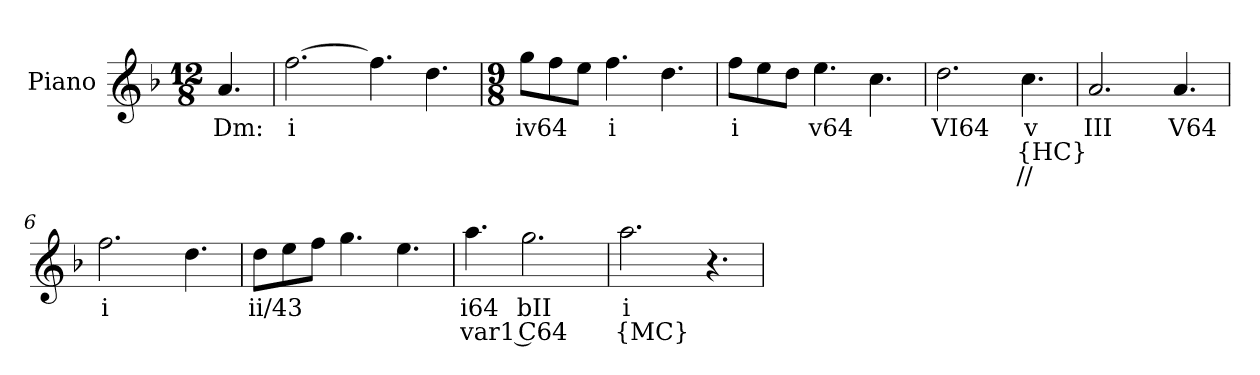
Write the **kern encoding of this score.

**kern	**text	**text	**text
*part1	*part1	*part1	*part1
*staff1	*staff1	*staff1	*staff1
*I"Piano	*	*	*
*I'Pno.	*	*	*
!!LO:PB:g=z
*clefG2	*	*	*
*k[b-]	*	*	*
*d:	*	*	*
*M12/8	*	*	*
*MM113	*	*	*
=	=	=	=
!	!LO:LY:b:color=#000000	!	!
4.ai/	Dm:	.	.
=1	=1	=1	=1
!	!LO:LY:b:color=#000000	!	!
[>2.ffi\	i	.	.
4.ffi\]	.	.	.
4.ddi\	.	.	.
=2	=2	=2	=2
*M9/8	*	*	*
!	!LO:LY:b:color=#000000	!	!
8ggi\L	iv64	.	.
8ffi\	.	.	.
8eei\J	.	.	.
!	!LO:LY:b:color=#000000	!	!
4.ffi\	i	.	.
4.ddi\	.	.	.
=3	=3	=3	=3
!	!LO:LY:b:color=#000000	!	!
8ffi\L	i	.	.
8eei\	.	.	.
8ddi\J	.	.	.
!	!LO:LY:b:color=#000000	!	!
4.eei\	v64	.	.
4.cci\	.	.	.
=4	=4	=4	=4
!	!LO:LY:b:color=#000000	!	!
2.ddi\	VI64	.	.
!	!LO:LY:b:color=#000000	!LO:LY:b:color=#000000	!LO:LY:b:color=#000000
4.cci\	v	{HC}	//
!!LO:LB:g=z
=5	=5	=5	=5
!	!LO:LY:b:color=#000000	!	!
2.ai/	III	.	.
!	!LO:LY:b:color=#000000	!	!
4.ai/	V64	.	.
=6	=6	=6	=6
!	!LO:LY:b:color=#000000	!	!
2.ffi\	i	.	.
4.ddi\	.	.	.
=7	=7	=7	=7
!	!LO:LY:b:color=#000000	!	!
8ddi\L	ii/43	.	.
8eei\	.	.	.
8ffi\J	.	.	.
4.ggi\	.	.	.
4.eei\	.	.	.
=8	=8	=8	=8
!	!LO:LY:b:color=#000000	!LO:LY:b:color=#000000	!
4.aai\	i64	var1 C64	.
!	!LO:LY:b:color=#000000	!	!
2.ggi\	bII	.	.
=9	=9	=9	=9
!	!LO:LY:b:color=#000000	!LO:LY:b:color=#000000	!
2.aai\	i	{MC}	.
!	!LO:LY:b:color=#000000	!	!
4.r	]]	.	.
=	=	=	=
*-	*-	*-	*-
